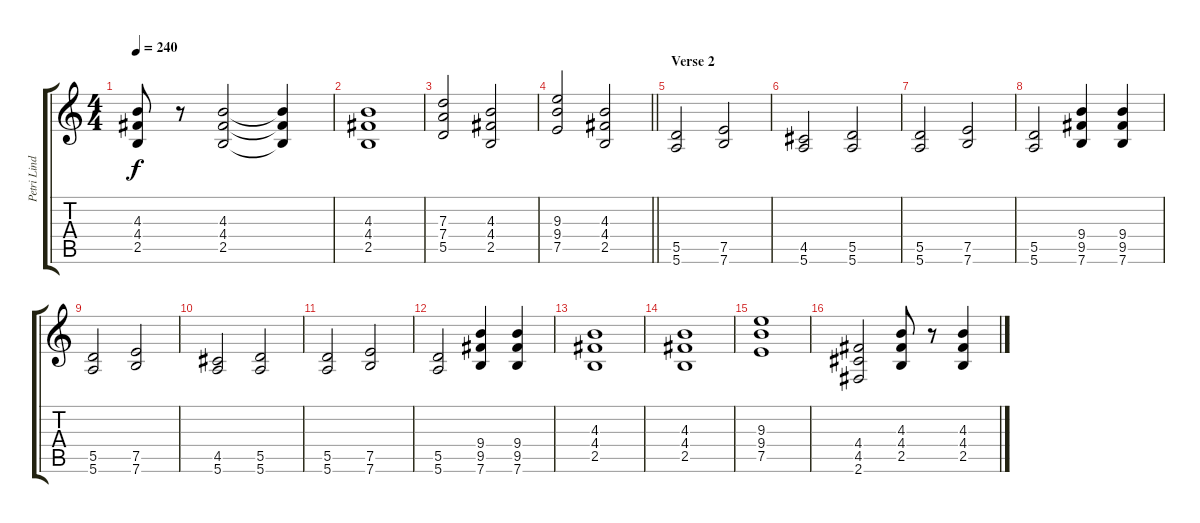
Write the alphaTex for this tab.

\track ("Petri Lindroos" "Petri Lind") {instrument distortionguitar}
\staff {score tabs}
\tuning (E4 B3 G3 D3 A2 E2) {hide}
\ts (4 4)
\tempo 240
\clef g2
\ks c
(4.3 4.4 2.5).8{dy f} r.8 (4.3 4.4 2.5).2 (4.3{t} 4.4{t} 2.5{t}).4 |
(4.3 4.4 2.5).1 |
(7.3 7.4 5.5).2 (4.3 4.4 2.5).2 |
\barLineRight lightlight
(9.3 9.4 7.5).2 (4.3 4.4 2.5).2 |
\section ("" "Verse 2")
(5.5 5.6).2 (7.5 7.6).2 |
(4.5 5.6).2 (5.5 5.6).2 |
(5.5 5.6).2 (7.5 7.6).2 |
(5.5 5.6).2 (9.4 9.5 7.6).4 (9.4 9.5 7.6).4 |
(5.5 5.6).2 (7.5 7.6).2 |
(4.5 5.6).2 (5.5 5.6).2 |
(5.5 5.6).2 (7.5 7.6).2 |
(5.5 5.6).2 (9.4 9.5 7.6).4 (9.4 9.5 7.6).4 |
(4.3 4.4 2.5).1 |
(4.3 4.4 2.5).1 |
(9.3 9.4 7.5).1 |
(4.4 4.5 2.6).2 (4.3 4.4 2.5).8 r.8 (4.3 4.4 2.5).4
